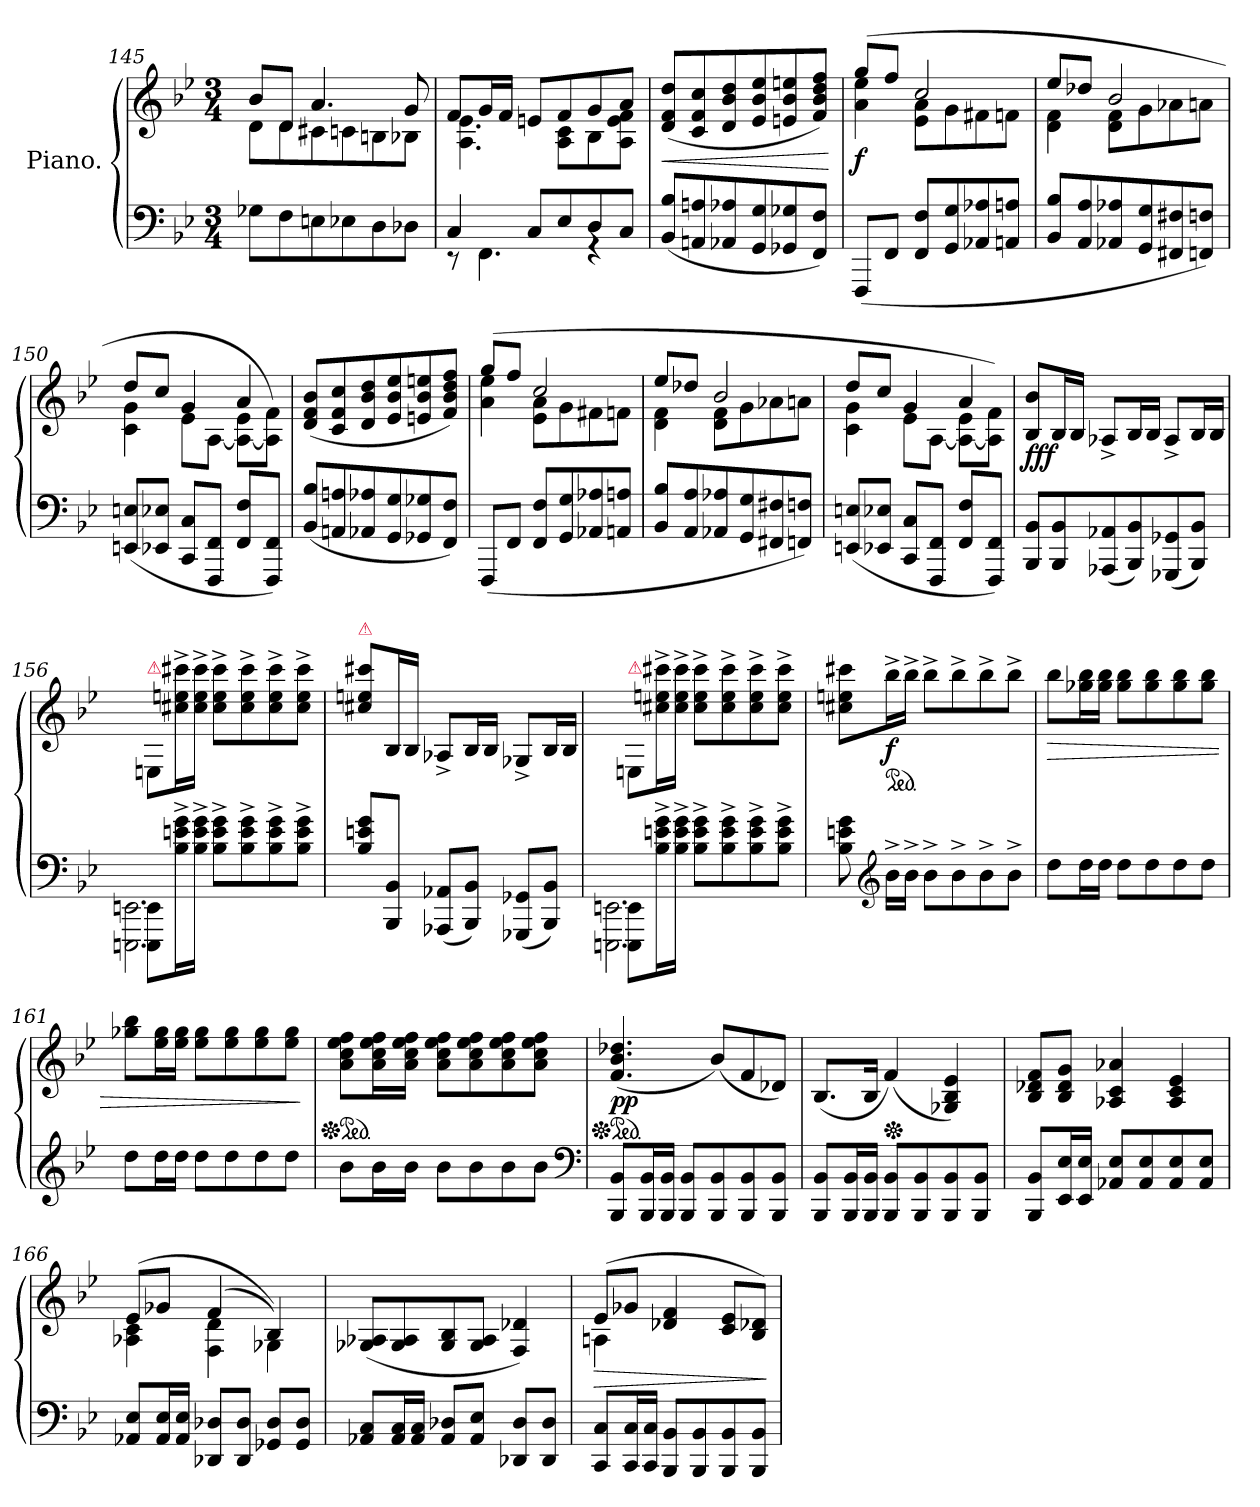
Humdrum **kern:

**kern	**kern	**dynam
*part2	*part1	*part1
*staff2	*staff1	*staff1
*I"Piano.	*I"Piano.	*
*clefF4	*clefG2	*
*k[b-e-]	*k[b-e-]	*
*M3/4	*M3/4	*
=145	=145	=145
*	*^	*
8G-X\L	8b-/L	8d\L	.
8F\	8d/J	8d\	.
8En\	4.a/	8c#X\	.
8E-X\	.	8cn\	.
8D\	.	8Bn\	.
8D-X\J	8g/	8B-X\J	.
=146	=146	=146	=146
*^	*	*	*
4C/	8rEE	8f/L	4.A\ 4.e-\	.
.	4.FF\	16g/L	.	.
.	.	16f/JJ	.	.
8C/L	.	8en/L	.	.
8E-/	.	8f/	8A\ 8c\L	.
8D/	4rGG	8g/	8B-\	.
8C/J	.	8a/J	8A\ 8e\ 8f\J	.
*v	*v	*	*	*
=147	=147	=147	=147
!	!	!	!LO:HP:b
*	*v	*v	*
(8BB-/ 8B-/L	(8d/ 8f/ 8dd/L	<
8AAn/ 8An/	8c/ 8f/ 8cc/	.
8AA-X/ 8A-X/	8d/ 8b-/ 8dd/	.
8GG/ 8G/	8e-/ 8b-/ 8ee-/	.
8GG-X/ 8G-X/	8en/ 8b-/ 8een/	.
8FF/ 8F/J)	8f/ 8b-/ 8dd/ 8ff/J)	.
.	.	[
=148	=148	=148
*	*^	*
(8FFF/L	(8gg/L	4a\ 4ee-\	f
8FF/J	8ff/J	.	.
8FF/ 8F/L	2cc/	8e-\ 8a\L	.
8GG/ 8G/	.	8g\	.
8AA-X/ 8A-X/	.	8f#X\	.
8AAn/ 8An/J	.	8fn\J	.
=149	=149	=149	=149
8BB-/ 8B-/L	8ee-/L	4d\ 4f\	.
8AA/ 8A/	8dd-X/J	.	.
8AA-X/ 8A-X/	2b-/	8d\ 8f\L	.
8GG/ 8G/	.	8g\	.
8FF#X/ 8F#X/	.	8a-X\	.
8FFn/ 8Fn/J)	.	8an\J	.
=150	=150	=150	=150
(8EEn/ 8En/L	8dd/L	4c\ 4g\	.
8EE-X/ 8E-X/J	8cc/J	.	.
8CC/ 8C/L	4g/	8e-\L	.
8FFF/ 8FF/J	.	[8A\J	.
8FF/ 8F/L	4a/	8A_\ 8e-\L	.
8FFF/ 8FF/J)	.	8A]\ 8f\J)	.
*	*v	*v	*
=151	=151	=151
(8BB-/ 8B-/L	(8d/ 8f/ 8b-/L	.
8AAn/ 8An/	8c/ 8f/ 8cc/	.
8AA-X/ 8A-X/	8d/ 8b-/ 8dd/	.
8GG/ 8G/	8e-/ 8b-/ 8ee-/	.
8GG-X/ 8G-X/	8en/ 8b-/ 8een/	.
8FF/ 8F/J)	8f/ 8b-/ 8dd/ 8ff/J)	.
=152	=152	=152
*	*^	*
(8FFF/L	(8gg/L	4a\ 4ee-\	.
8FF/J	8ff/J	.	.
8FF/ 8F/L	2cc/	8e-\ 8a\L	.
8GG/ 8G/	.	8g\	.
8AA-X/ 8A-X/	.	8f#X\	.
8AAn/ 8An/J	.	8fn\J	.
=153	=153	=153	=153
8BB-/ 8B-/L	8ee-/L	4d\ 4f\	.
8AA/ 8A/	8dd-X/J	.	.
8AA-X/ 8A-X/	2b-/	8d\ 8f\L	.
8GG/ 8G/	.	8g\	.
8FF#X/ 8F#X/	.	8a-X\	.
8FFn/ 8Fn/J)	.	8an\J	.
=154	=154	=154	=154
(8EEn/ 8En/L	8dd/L	4c\ 4g\	.
8EE-X/ 8E-X/J	8cc/J	.	.
8CC/ 8C/L	4g/	8e-\L	.
8FFF/ 8FF/J	.	[8A\J	.
8FF/ 8F/L	4a/	8A_\ 8e-\L	.
8FFF/ 8FF/J)	.	8A]\ 8f\J)	.
*	*v	*v	*
=155	=155	=155
8BBB-/ 8BB-/L	8B-/ 8b-/L	fff
8BBB-/ 8BB-/	16B-/L	.
.	16B-/JJ	.
(8AAA-X/ 8AA-X/	8A-X^/L	.
8BBB-/ 8BB-/)	16B-/L	.
.	16B-/JJ	.
(8GGG-X/ 8GG-X/	8A-^/L	.
8BBB-/ 8BB-/J)	16B-/L	.
.	16B-/JJ	.
=156	=156	=156
!	!LO:TX:a:color=crimson:t=⚠	!
!LO:TX:a:color=crimson:t=⚠	!	!
!LO:N:vis=2.	!	!
*^	*	*
8EEEn/ 8EEn/	2.EEE\ 2.EE\	8En/L	.
16B-^\ 16en^\ 16g^\	.	16cc#X^\ 16een^\ 16ccc#X^\L	.
16B-^\ 16e^\ 16g^\JJ	.	16cc#^\ 16ee^\ 16ccc#^\JJ	.
8B-^\ 8e^\ 8g^\L	.	8cc#^\ 8ee^\ 8ccc#^\L	.
8B-^\ 8e^\ 8g^\	.	8cc#^\ 8ee^\ 8ccc#^\	.
8B-^\ 8e^\ 8g^\	.	8cc#^\ 8ee^\ 8ccc#^\	.
8B-^\ 8e^\ 8g^\J	.	8cc#^\ 8ee^\ 8ccc#^\J	.
*v	*v	*	*
=157	=157	=157
!	!LO:TX:a:color=crimson:t=⚠	!
8B-\ 8en\ 8g\L	8cc#X\ 8een\ 8ccc#X\L	.
8BBB-/ 8BB-/J	16B-/L	.
.	16B-/JJ	.
(8AAA-X/ 8AA-X/L	8A-X^/L	.
8BBB-/ 8BB-/J)	16B-/L	.
.	16B-/JJ	.
(8GGG-X/ 8GG-X/L	8G-X^/L	.
8BBB-/ 8BB-/J)	16B-/L	.
.	16B-/JJ	.
=158	=158	=158
!	!LO:TX:a:color=crimson:t=⚠	!
!LO:TX:a:color=crimson:t=⚠	!	!
!LO:N:vis=2.	!	!
*^	*	*
8EEEn/ 8EEn/	2.EEE\ 2.EE\	8En/L	.
16B-^\ 16en^\ 16g^\	.	16cc#X^\ 16een^\ 16ccc#X^\L	.
16B-^\ 16e^\ 16g^\JJ	.	16cc#^\ 16ee^\ 16ccc#^\JJ	.
8B-^\ 8e^\ 8g^\L	.	8cc#^\ 8ee^\ 8ccc#^\L	.
8B-^\ 8e^\ 8g^\	.	8cc#^\ 8ee^\ 8ccc#^\	.
8B-^\ 8e^\ 8g^\	.	8cc#^\ 8ee^\ 8ccc#^\	.
8B-^\ 8e^\ 8g^\J	.	8cc#^\ 8ee^\ 8ccc#^\J	.
*v	*v	*	*
=159	=159	=159
8B-\ 8en\ 8g\	8cc#X\ 8een\ 8ccc#X\L	.
*clefG2	*	*
*	*ped	*
16b-^\LL	16bb-^\L	f
16b-^\JJ	16bb-^\JJ	.
8b-^\L	8bb-^\L	.
8b-^\	8bb-^\	.
8b-^\	8bb-^\	.
8b-^\J	8bb-^\J	.
=160	=160	=160
!	!	!LO:HP:b
8dd\L	8bb-\L	>
16dd\L	16gg-X\ 16bb-\L	.
16dd\JJ	16gg-\ 16bb-\JJ	.
8dd\L	8gg-\ 8bb-\L	.
8dd\	8gg-\ 8bb-\	.
8dd\	8gg-\ 8bb-\	.
8dd\J	8gg-\ 8bb-\J	.
=161	=161	=161
8dd\L	8gg-X\ 8bb-\L	.
16dd\L	16ee-\ 16gg-\L	.
16dd\JJ	16ee-\ 16gg-\JJ	.
8dd\L	8ee-\ 8gg-\L	.
8dd\	8ee-\ 8gg-\	.
8dd\	8ee-\ 8gg-\	.
8dd\J	8ee-\ 8gg-\J	.
.	.	]
=162	=162	=162
*	*Xped	*
*	*ped	*
8b-\L	8a\ 8cc\ 8ee-\ 8ff\L	.
16b-\L	16a\ 16cc\ 16ee-\ 16ff\L	.
16b-\JJ	16a\ 16cc\ 16ee-\ 16ff\JJ	.
8b-\L	8a\ 8cc\ 8ee-\ 8ff\L	.
8b-\	8a\ 8cc\ 8ee-\ 8ff\	.
8b-\	8a\ 8cc\ 8ee-\ 8ff\	.
8b-\J	8a\ 8cc\ 8ee-\ 8ff\J	.
*clefF4	*	*
=163	=163	=163
*	*Xped	*
*	*ped	*
8BBB-/ 8BB-/L	(>4.f/ 4.b-/ 4.dd-X/	pp
16BBB-/ 16BB-/L	.	.
16BBB-/ 16BB-/JJ	.	.
8BBB-/ 8BB-/L	.	.
8BBB-/ 8BB-/	(8b-/L)	.
8BBB-/ 8BB-/	8f/	.
8BBB-/ 8BB-/J	8d-X/J)	.
=164	=164	=164
8BBB-/ 8BB-/L	(8.B-/L	.
16BBB-/ 16BB-/L	.	.
16BBB-/ 16BB-/JJ	16B-/Jk	.
*	*Xped	*
8BBB-/ 8BB-/L	(>4f/)	.
8BBB-/ 8BB-/	.	.
8BBB-/ 8BB-/	4G-X/ 4B-/ 4e-/)	.
8BBB-/ 8BB-/J	.	.
=165	=165	=165
8BBB-/ 8BB-/L	8B-/ 8d-X/ 8f/L	.
16EE-/ 16E-/L	8B-/ 8d-/ 8g/J	.
16EE-/ 16E-/JJ	.	.
8AA-X/ 8E-/L	4A-X/ 4c/ 4a-X/	.
8AA-/ 8E-/	.	.
8AA-/ 8E-/	4A-/ 4c/ 4e-/	.
8AA-/ 8E-/J	.	.
=166	=166	=166
*	*^	*
8AA-X/ 8E-/L	(8e-/L	4A-X\ 4c\	.
16AA-/ 16E-/L	8g-X/J	.	.
16AA-/ 16E-/JJ	.	.	.
8DD-X/ 8D-X/L	(4f/	4F\ 4d\	.
8DD-/ 8D-/J	.	.	.
8GG-X/ 8D-/L	4B-/))	4G-X\	.
8GG-/ 8D-/J	.	.	.
*	*v	*v	*
=167	=167	=167
8AA-X/ 8C/L	(>8G-X/ 8A-X/L	.
16AA-/ 16C/L	8G-/ 8A-/	.
16AA-/ 16C/JJ	.	.
8AA-/ 8D-X/L	8G-/ 8B-/	.
8AA-/ 8E-/J	8G-/ 8A-/J	.
8DD-X/ 8D-/L	4F/ 4d-X/)	.
8DD-/ 8D-/J	.	.
=168	=168	=168
*	*^	*
!	!	!	!LO:HP:b
8CC/ 8C/L	(8e-/L	4An\	>
16CC/ 16C/L	8g-X/J	.	.
16CC/ 16C/JJ	.	.	.
8BBB-/ 8BB-/L	4d-X/ 4f/	2ryy	.
8BBB-/ 8BB-/	.	.	.
8BBB-/ 8BB-/	8c/ 8e-/L	.	.
8BBB-/ 8BB-/J	8B-/ 8d-X/J)	.	.
*	*v	*v	*
.	.	]
=	=	=
*-	*-	*-
